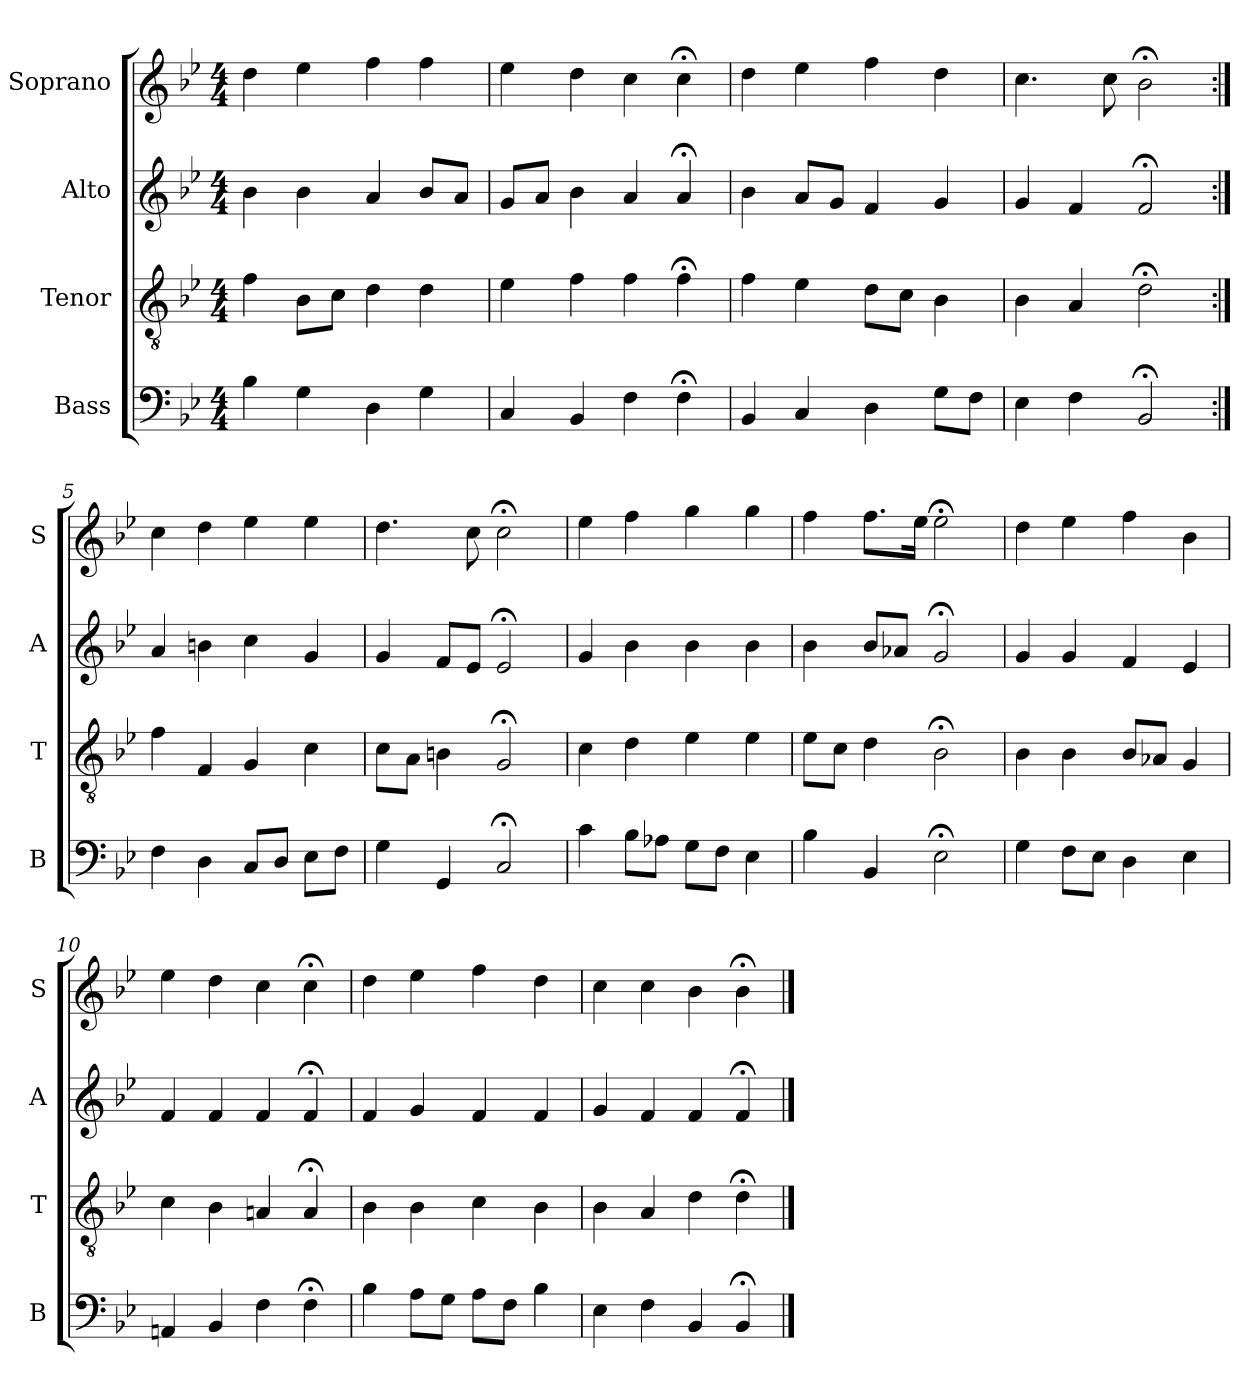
**kern	**kern	**kern	**kern
*part4	*part3	*part2	*part1
*staff4	*staff3	*staff2	*staff1
*I"Bass	*I"Tenor	*I"Alto	*I"Soprano
*I'B	*I'T	*I'A	*I'S
*clefF4	*clefGv2	*clefG2	*clefG2
*k[b-e-]	*k[b-e-]	*k[b-e-]	*k[b-e-]
*B-:	*B-:	*B-:	*B-:
*M4/4	*M4/4	*M4/4	*M4/4
*MM100	*MM100	*MM100	*MM100
=1	=1	=1	=1
4B-	4f	4b-	4dd
4G	8B-L	4b-	4ee-
.	8cJ	.	.
4D	4d	4a	4ff
4G	4d	8b-L	4ff
.	.	8aJ	.
=2	=2	=2	=2
4C	4e-	8gL	4ee-
.	.	8aJ	.
4BB-	4f	4b-	4dd
4F	4f	4a	4cc
4F;<	4f;<	4a;<	4cc;<
=3	=3	=3	=3
4BB-	4f	4b-	4dd
4C	4e-	8aL	4ee-
.	.	8gJ	.
4D	8dL	4f	4ff
.	8cJ	.	.
8GL	4B-	4g	4dd
8FJ	.	.	.
=4	=4	=4	=4
4E-	4B-	4g	4.cc
4F	4A	4f	.
.	.	.	8cc
2BB-;<	2d;<	2f;<	2b-;<
=5:|!	=5:|!	=5:|!	=5:|!
4F	4f	4a	4cc
4D	4F	4bn	4dd
8CL	4G	4cc	4ee-
8DJ	.	.	.
8E-L	4c	4g	4ee-
8FJ	.	.	.
=6	=6	=6	=6
4G	8cL	4g	4.dd
.	8AJ	.	.
4GG	4Bn	8fL	.
.	.	8e-J	8cc
2C;<	2G;<	2e-;<	2cc;<
=7	=7	=7	=7
4c	4c	4g	4ee-
8B-L	4d	4b-	4ff
8A-XJ	.	.	.
8GL	4e-	4b-	4gg
8FJ	.	.	.
4E-	4e-	4b-	4gg
=8	=8	=8	=8
4B-	8e-L	4b-	4ff
.	8cJ	.	.
4BB-	4d	8b-L	8.ffL
.	.	8a-XJ	.
.	.	.	16ee-Jk
2E-;<	2B-;<	2g;<	2ee-;<
=9	=9	=9	=9
4G	4B-	4g	4dd
8FL	4B-	4g	4ee-
8E-J	.	.	.
4D	8B-L	4f	4ff
.	8A-XJ	.	.
4E-	4G	4e-	4b-
=10	=10	=10	=10
4AAn	4c	4f	4ee-
4BB-	4B-	4f	4dd
4F	4An	4f	4cc
4F;<	4A;<	4f;<	4cc;<
=11	=11	=11	=11
4B-	4B-	4f	4dd
8AL	4B-	4g	4ee-
8GJ	.	.	.
8AL	4c	4f	4ff
8FJ	.	.	.
4B-	4B-	4f	4dd
=12	=12	=12	=12
4E-	4B-	4g	4cc
4F	4A	4f	4cc
4BB-	4d	4f	4b-
4BB-;<	4d;<	4f;<	4b-;<
==	==	==	==
*-	*-	*-	*-
